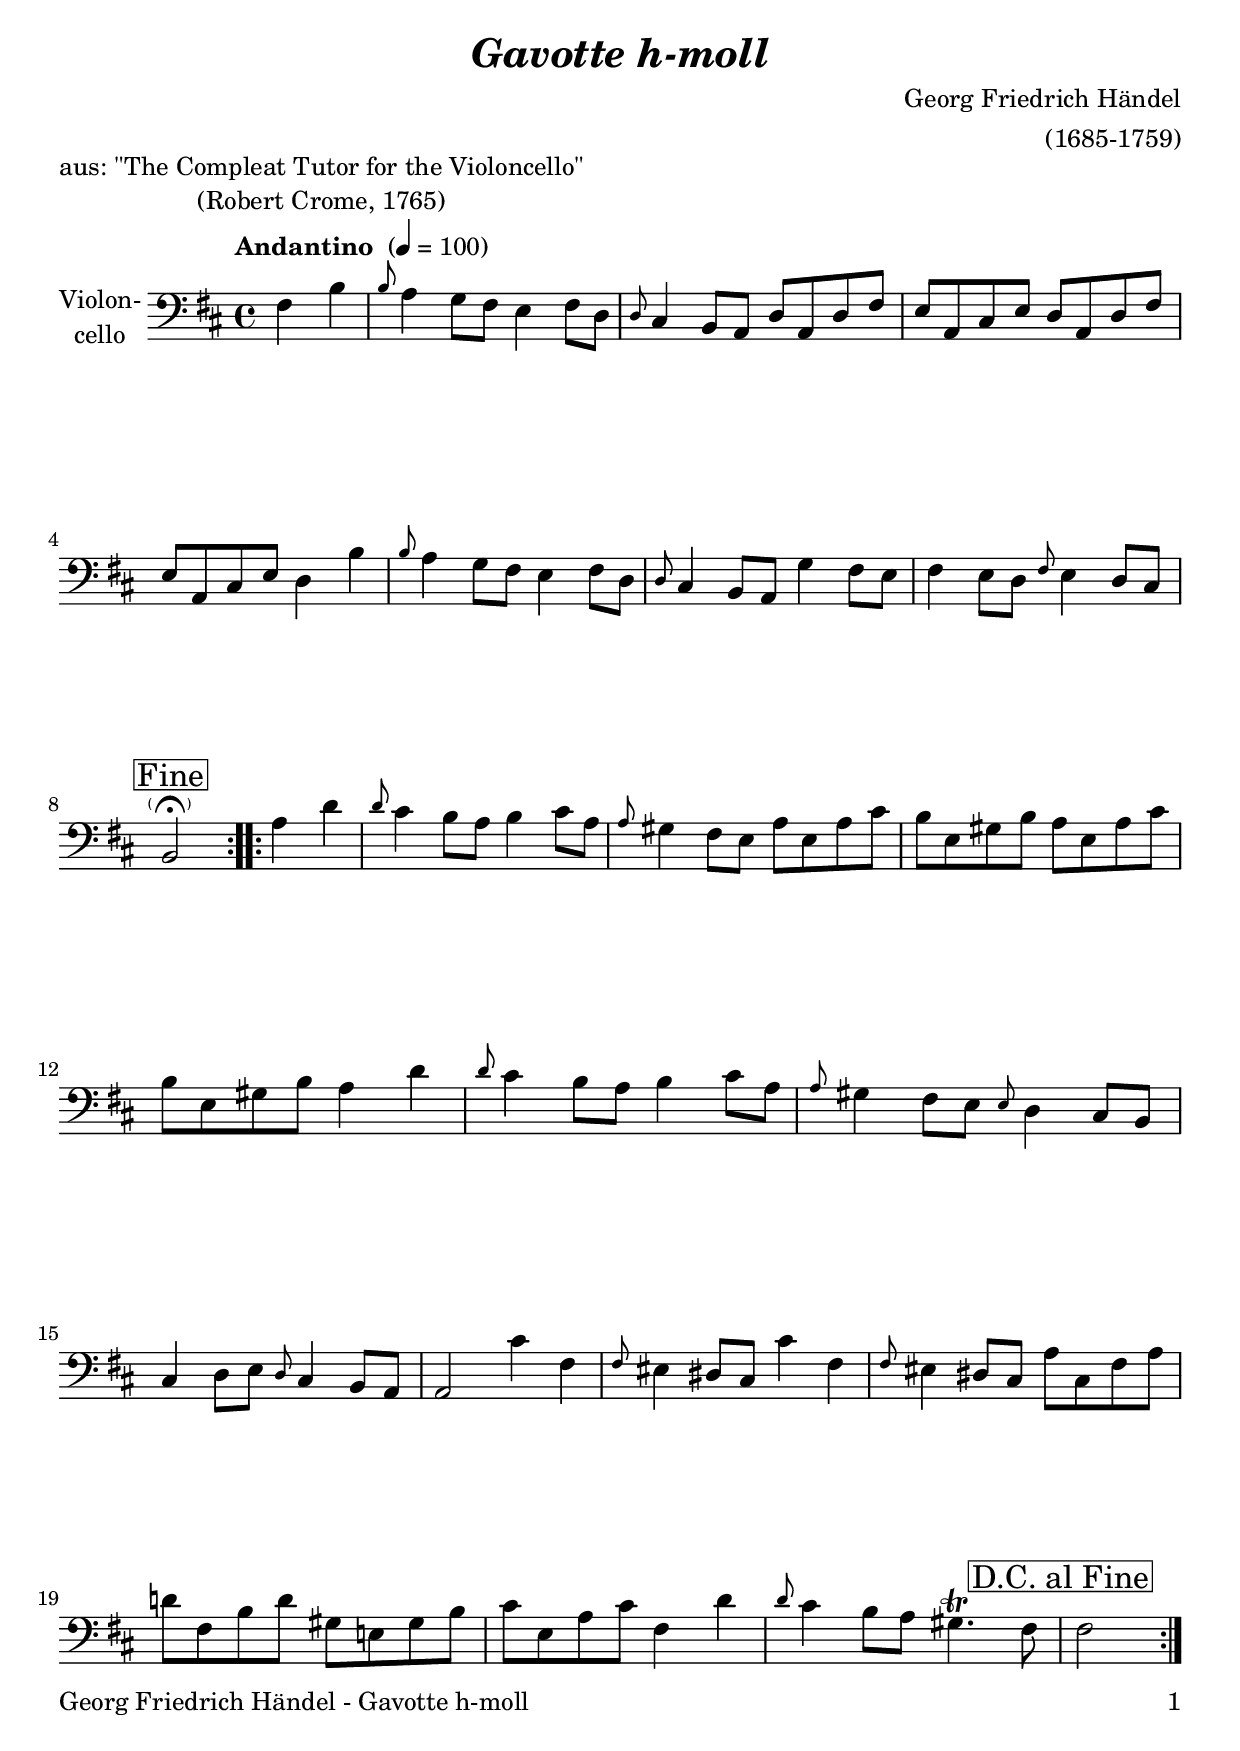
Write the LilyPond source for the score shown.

\version "2.24.1"
\include "deutsch.ly"

#(set-global-staff-size 22)

\header {
  title     = \markup \bold \italic "Gavotte h-moll"
  composer  = "Georg Friedrich Händel"
  arranger  = "(1685-1759)"
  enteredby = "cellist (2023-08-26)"
  piece     = \markup \center-column {
    "aus: \"The Compleat Tutor for the Violoncello\""
    "(Robert Crome, 1765)"
  }
}

voiceconsts = {
  \key h \minor
  \time 4/4
  \clef "bass"
%  \numericTimeSignature
  \compressEmptyMeasures
  % Set default beaming for all staves
%  \set Timing.beamExceptions = #'()
%  \set Timing.baseMoment     = #(ly:make-moment 1 4)
%  \set Timing.beatStructure  = #'(1 1 1)
  \tempo "Andantino " 4=100
}

mist = "string ensemble 1"
mivl = "violin"
miba = "cello"
mipz = "pizzicato strings"

dcaf = \mark \markup \box "D.C. al Fine"
fine = \mark \markup \box "Fine"

va = \relative c {
  \voiceconsts

  \repeat volta 2 {
    \partial 2 fis4 h
    \grace h8 a4 g8 fis e4 fis8 d
    \grace d cis4 h8 a d a d fis
    e a, cis e d a d fis

    e a, cis e d4 h'
    \grace h8 a4 g8 fis e4 fis8 d
    \grace d cis4 h8 a g'4 fis8 e
    fis4 e8 d \grace fis e4 d8 cis \fine

    h2\parenthesize\fermata
  }
  \repeat volta 2 {
    a'4 d
    \grace d8 cis4 h8 a h4 cis8 a
    \grace a gis4 fis8 e a e a cis
    h e, gis h a e a cis

    h e, gis h a4 d
    \grace d8 cis4 h8 a h4 cis8 a
    \grace a gis4 fis8 e \grace e d4 cis8 h
    cis4 d8 e \grace d cis4 h8 a

    a2 cis'4 fis,
    \grace fis8 eis4 dis8 cis cis'4 fis,
    \grace fis8 eis4 dis8 cis a' cis, fis a
    d! fis, h d gis, e! gis h

    cis e, a cis fis,4 d'
    \grace d8 cis4 h8 a gis4.\trill fis8 \dcaf
    \partial 2 fis2
  }
}


music = \new StaffGroup <<
      \new Staff {
	\set Staff.midiInstrument = \miba
	\set Staff.instrumentName = \markup \center-column { "Violon-" "cello" }
	\transpose h h { \va }
      }
>>

\book {
   \paper {
    print-page-number = ##t
    print-first-page-number = ##t
    ragged-last-bottom = ##f
    oddHeaderMarkup = \markup \null
    evenHeaderMarkup = \markup \null
    oddFooterMarkup = \markup {
      \fill-line {
        \if \should-print-page-number
        "Georg Friedrich Händel - Gavotte h-moll" \fromproperty #'page:page-number-string
      }
    }
    evenFooterMarkup = \oddFooterMarkup
  } \score {
    \music
    \layout {}
  }

  \score {
    \unfoldRepeats \music

    \midi {
      \context {
        \Score
      }
    }
  }
}